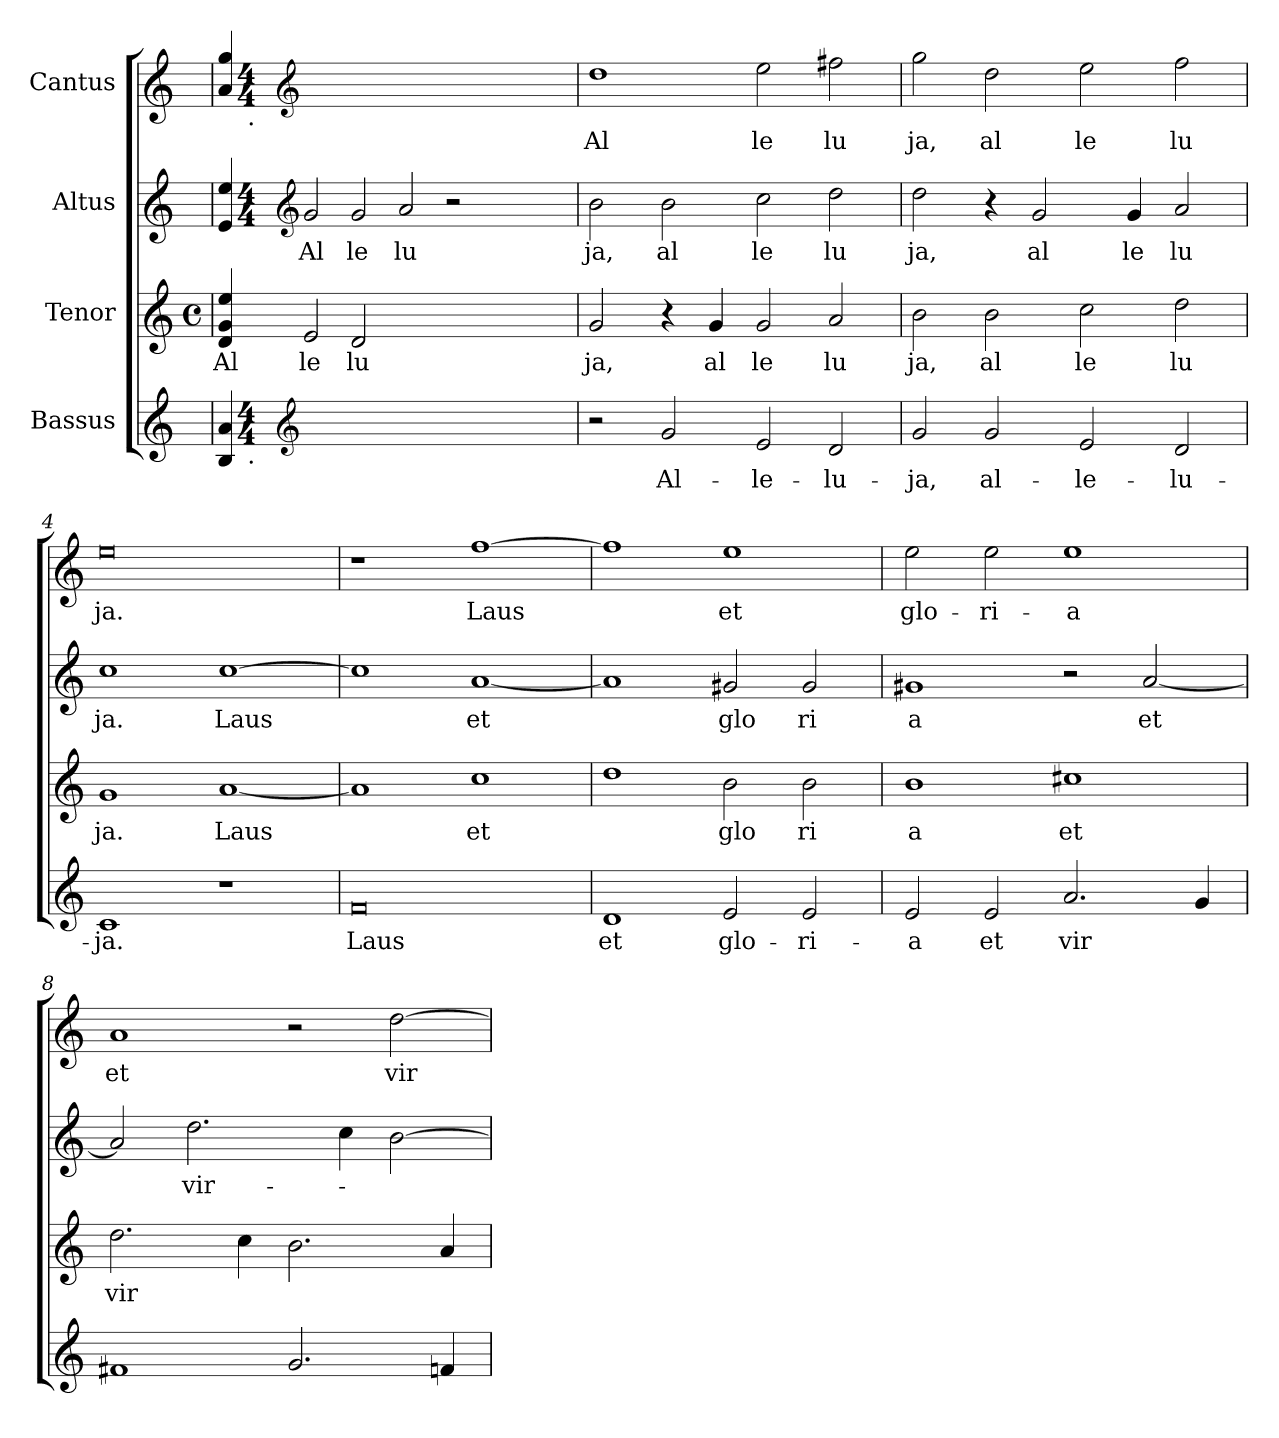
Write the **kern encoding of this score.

**kern	**text	**kern	**text	**kern	**text	**kern	**text
*part4	*part4	*part3	*part3	*part2	*part2	*part1	*part1
*staff4	*staff4	*staff3	*staff3	*staff2	*staff2	*staff1	*staff1
*I"Bassus	*	*I"Tenor	*	*I"Altus	*	*I"Cantus	*
!!LO:PB:g=z
*stria5	*	*stria5	*	*stria5	*	*stria5	*
*	*	*clefG2	*	*	*	*	*
*	*	*M4/4	*	*	*	*	*
*	*	*met(c)	*	*	*	*	*
=1	=1!	=1	=1!	=1	=1!	=1!	=1!
!	!	!	!LO:LY:b:cj	!	!	!	!
*^	*	*	*	*	*	*^	*
4a/ 4B/	16..ryy	.	4ee/ 4d/ 4g	Al	4ee/ 4e/	.	4gg/ 4a/	16..ryy	.
!	!	!	!	!	!	!	!	!LO:TX:b:t=.	!
!	!LO:TX:b:t=.	!	!	!	!	!	!	!	!
.	1ryy	.	.	.	.	.	.	1ryy	.
*clefG2	*	*	*	*	*clefG2	*	*clefG2	*	*
*M4/4	*	*	*	*	*M4/4	*	*M4/4	*	*
*met(c)	*	*	*	*	*met(c)	*	*met(c)	*	*
!	!	!	!LO:N:vis=2	!LO:LY:b:cj	!LO:N:vis=2	!LO:LY:b:cj	!	!	!
1ryy	.	.	4e/	le	4g/	Al	1ryy	.	.
!	!	!	!LO:N:vis=2	!LO:LY:b:cj	!LO:N:vis=2	!LO:LY:b:cj	!	!	!
.	.	.	4d/	lu	4g/	le	.	.	.
!	!	!	!	!	!LO:N:vis=2	!LO:LY:b:cj	!	!	!
.	.	.	2.ryy	.	4a/	lu	.	.	.
.	.	.	.	.	2r	.	.	.	.
.	4ryy	.	.	.	.	.	.	4ryy	.
4ryy	.	.	.	.	.	.	4ryy	.	.
.	8ryy	.	.	.	.	.	.	8ryy	.
.	64ryy	.	.	.	.	.	.	64ryy	.
=2	=2	=2	=2	=2	=2	=2	=2	=2	=2
!	!	!	!	!LO:LY:b:cj	!	!LO:LY:b:cj	!	!	!LO:LY:b:cj
*v	*v	*	*	*	*	*	*v	*v	*
2r	.	2g/	ja,	2b\	ja,	1dd	Al
!	!LO:LY:b:cj	!	!	!	!LO:LY:b:cj	!	!
2g/	Al-	4r	.	2b\	al	.	.
!	!	!	!LO:LY:b:cj	!	!	!	!
.	.	4g/	al	.	.	.	.
!	!LO:LY:b:cj	!	!LO:LY:b:cj	!	!LO:LY:b:cj	!	!LO:LY:b:cj
2e/	-le-	2g/	le	2cc\	le	2ee\	le
!	!LO:LY:b:cj	!	!LO:LY:b:cj	!	!LO:LY:b:cj	!	!LO:LY:b:cj
2d/	-lu-	2a/	lu	2dd\	lu	2ff#X\	lu
=3	=3	=3	=3	=3	=3	=3	=3
!	!LO:LY:b:cj	!	!LO:LY:b:cj	!	!LO:LY:b:cj	!	!LO:LY:b:cj
2g/	-ja,	2b\	ja,	2dd\	ja,	2gg\	ja,
!	!LO:LY:b:cj	!	!LO:LY:b:cj	!	!	!	!LO:LY:b:cj
2g/	al-	2b\	al	4r	.	2dd\	al
!	!	!	!	!	!LO:LY:b:cj	!	!
.	.	.	.	2g/	al	.	.
!	!LO:LY:b:cj	!	!LO:LY:b:cj	!	!	!	!LO:LY:b:cj
2e/	-le-	2cc\	le	.	.	2ee\	le
!	!	!	!	!	!LO:LY:b:cj	!	!
.	.	.	.	4g/	le	.	.
!	!LO:LY:b:cj	!	!LO:LY:b:cj	!	!LO:LY:b:cj	!	!LO:LY:b:cj
2d/	-lu-	2dd\	lu	2a/	lu	2ff\	lu
=4	=4	=4	=4	=4	=4	=4	=4
!	!LO:LY:b:cj	!	!LO:LY:b:cj	!	!LO:LY:b:cj	!	!LO:LY:b:cj
1c	-ja.	1g	ja.	1cc	ja.	0ee	ja.
!	!	!	!LO:LY:b	!	!LO:LY:b	!	!
1r	.	[<1a	Laus	[>1cc	Laus	.	.
=5	=5	=5	=5	=5	=5	=5	=5
!	!LO:LY:b:cj	!	!	!	!	!	!
0f	Laus	1a]	.	1cc]	.	1r	.
!	!	!	!LO:LY:b:cj	!	!LO:LY:b:cj	!	!LO:LY:b
.	.	1cc	et	[<1a	et	[>1ff	Laus
=6	=6	=6	=6	=6	=6	=6	=6
!	!LO:LY:b:cj	!	!	!	!	!	!
1d	et	1dd	.	1a]	.	1ff]	.
!	!LO:LY:b:cj	!	!LO:LY:b:cj	!	!LO:LY:b:cj	!	!LO:LY:b:cj
2e/	glo-	2b\	glo	2g#X/	glo	1ee	et
!	!LO:LY:b:cj	!	!LO:LY:b:cj	!	!LO:LY:b:cj	!	!
2e/	-ri-	2b\	ri	2g#/	ri	.	.
!!LO:LB:g=z
=7	=7	=7	=7	=7	=7	=7	=7
!	!LO:LY:b:cj	!	!LO:LY:b:cj	!	!LO:LY:b:cj	!	!LO:LY:b:cj
2e/	-a	1b	a	1g#X	a	2ee\	glo-
!	!LO:LY:b:cj	!	!	!	!	!	!LO:LY:b:cj
2e/	et	.	.	.	.	2ee\	-ri-
!	!LO:LY:b	!	!LO:LY:b:cj	!	!	!	!LO:LY:b:cj
2.a/	vir	1cc#X	et	2r	.	1ee	-a
!	!	!	!	!	!LO:LY:b:cj	!	!
.	.	.	.	[<2a/	et	.	.
4g/	.	.	.	.	.	.	.
=8	=8	=8	=8	=8	=8	=8	=8
!	!	!	!LO:LY:b	!	!	!	!LO:LY:b:cj
1f#X	.	2.dd\	vir	2a/]	.	1a	et
!	!	!	!	!	!LO:LY:b	!	!
.	.	.	.	2.dd\	vir-	.	.
.	.	4cc\	.	.	.	.	.
2.g/	.	2.b\	.	.	.	2r	.
.	.	.	.	4cc\	.	.	.
!	!	!	!	!	!	!	!LO:LY:b
.	.	.	.	[>2b\	.	[>2dd\	vir-
4fn/	.	4a/	.	.	.	.	.
=	=	=	=	=	=	=	=
*-	*-	*-	*-	*-	*-	*-	*-
